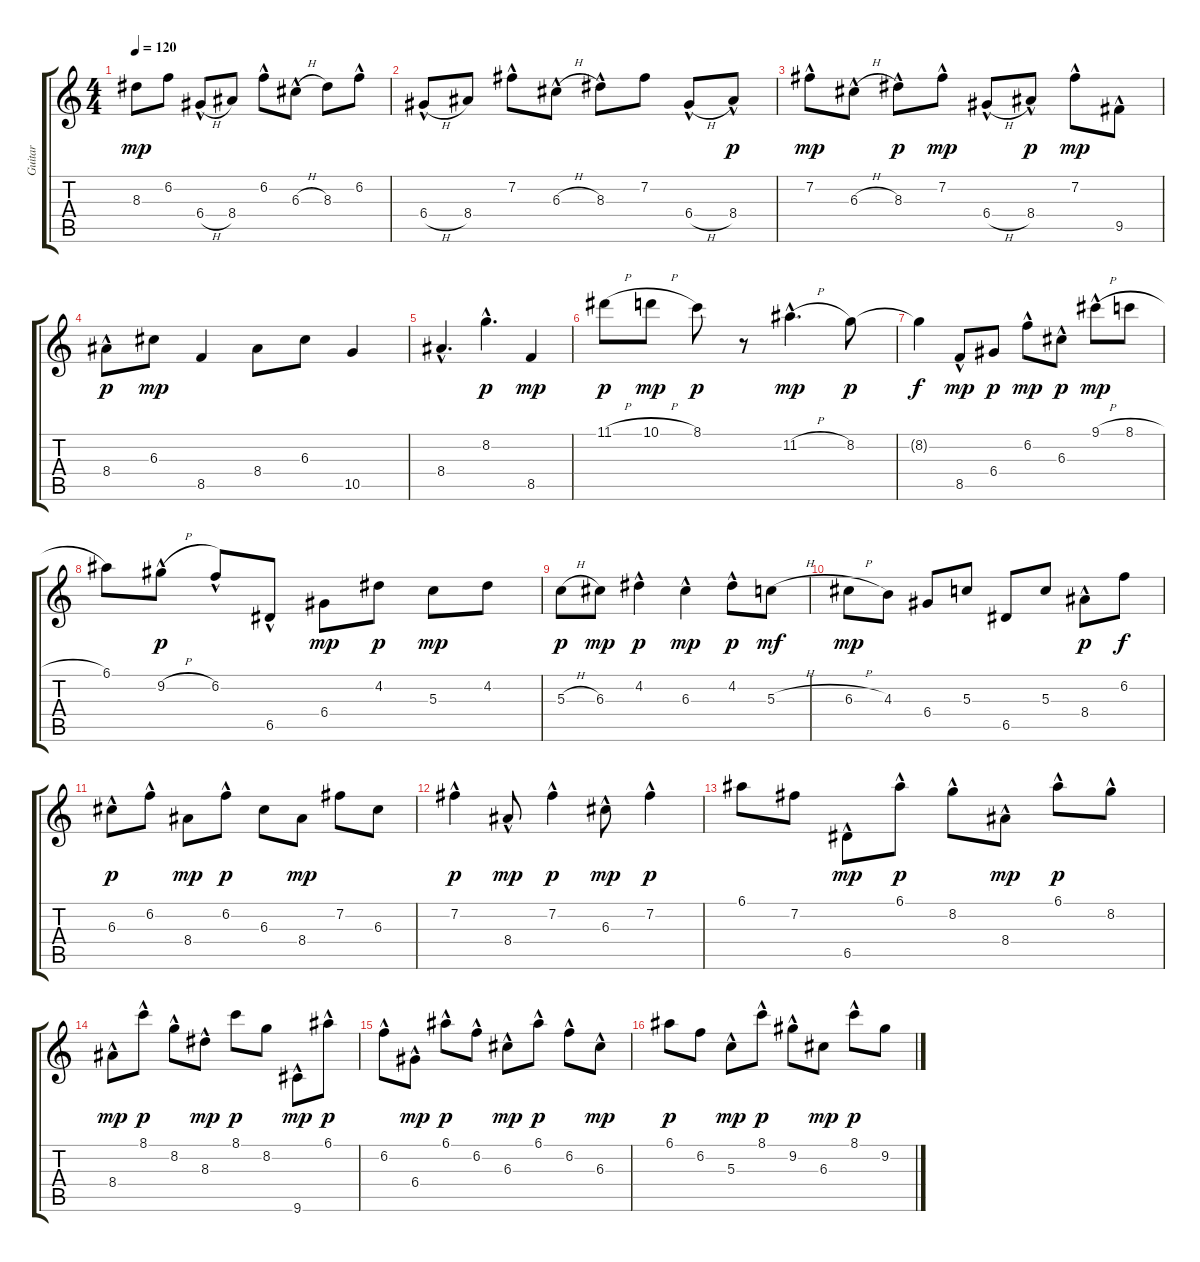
\track ("Guitar" "Guitar") {instrument overdrivenguitar}
\staff {score tabs}
\tuning (E4 B3 G3 D3 A2 E2) {hide}
\ts (4 4)
\tempo 120
\clef g2
\ks c
8.3.8{dy mp} 6.2.8 6.4{h hac}.8 8.4.8 6.2{hac}.8 6.3{h hac}.8 8.3.8 6.2{hac}.8 |
6.4{h hac}.8 8.4.8 7.2{hac}.8 6.3{h hac}.8 8.3{hac}.8 7.2.8 6.4{h hac}.8 8.4{hac}.8{dy p} |
7.2{hac}.8{dy mp} 6.3{h hac}.8 8.3{hac}.8{dy p} 7.2{hac}.8{dy mp} 6.4{h hac}.8 8.4{hac}.8{dy p} 7.2{hac}.8{dy mp} 9.5{hac}.8 |
8.4{hac}.8{dy p} 6.3.8{dy mp} 8.5.4 8.4.8 6.3.8 10.5.4 |
8.4{hac}.4{d} 8.2{hac}.4{d dy p} 8.5.4{dy mp} |
11.1{h}.8{dy p} 10.1{h}.8{dy mp} 8.1.8{dy p} r.8 11.2{h hac}.4{d dy mp} 8.2.8{dy p} |
8.2{t}.4{dy f} 8.5{hac}.8{dy mp} 6.4.8{dy p} 6.2{hac}.8{dy mp} 6.3{hac}.8{dy p} 9.1{h hac}.8{dy mp} 8.1{h}.8 |
6.1.8 9.2{h hac}.8{dy p} 6.2{hac}.8 6.5{hac}.8 6.4.8{dy mp} 4.2.8{dy p} 5.3.8{dy mp} 4.2.8 |
5.3{h}.8{dy p} 6.3.8{dy mp} 4.2{hac}.4{dy p} 6.3{hac}.4{dy mp} 4.2{hac}.8{dy p} 5.3{h}.8{dy mf} |
6.3{h}.8{dy mp} 4.3.8 6.4.8 5.3.8 6.5.8 5.3.8 8.4{hac}.8{dy p} 6.2.8{dy f} |
6.3{hac}.8{dy p} 6.2{hac}.8 8.4.8{dy mp} 6.2{hac}.8{dy p} 6.3.8 8.4.8{dy mp} 7.2.8 6.3.8 |
7.2{hac}.4{dy p} 8.4{hac}.8{dy mp} 7.2{hac}.4{dy p} 6.3{hac}.8{dy mp} 7.2{hac}.4{dy p} |
6.1.8 7.2.8 6.5{hac}.8{dy mp} 6.1{hac}.8{dy p} 8.2{hac}.8 8.4{hac}.8{dy mp} 6.1{hac}.8{dy p} 8.2{hac}.8 |
8.4{hac}.8{dy mp} 8.1{hac}.8{dy p} 8.2{hac}.8 8.3{hac}.8{dy mp} 8.1.8{dy p} 8.2.8 9.6{hac}.8{dy mp} 6.1{hac}.8{dy p} |
6.2{hac}.8 6.4{hac}.8{dy mp} 6.1{hac}.8{dy p} 6.2{hac}.8 6.3{hac}.8{dy mp} 6.1{hac}.8{dy p} 6.2{hac}.8 6.3{hac}.8{dy mp} |
6.1.8{dy p} 6.2.8 5.3{hac}.8{dy mp} 8.1{hac}.8{dy p} 9.2{hac}.8 6.3.8{dy mp} 8.1{hac}.8{dy p} 9.2.8
